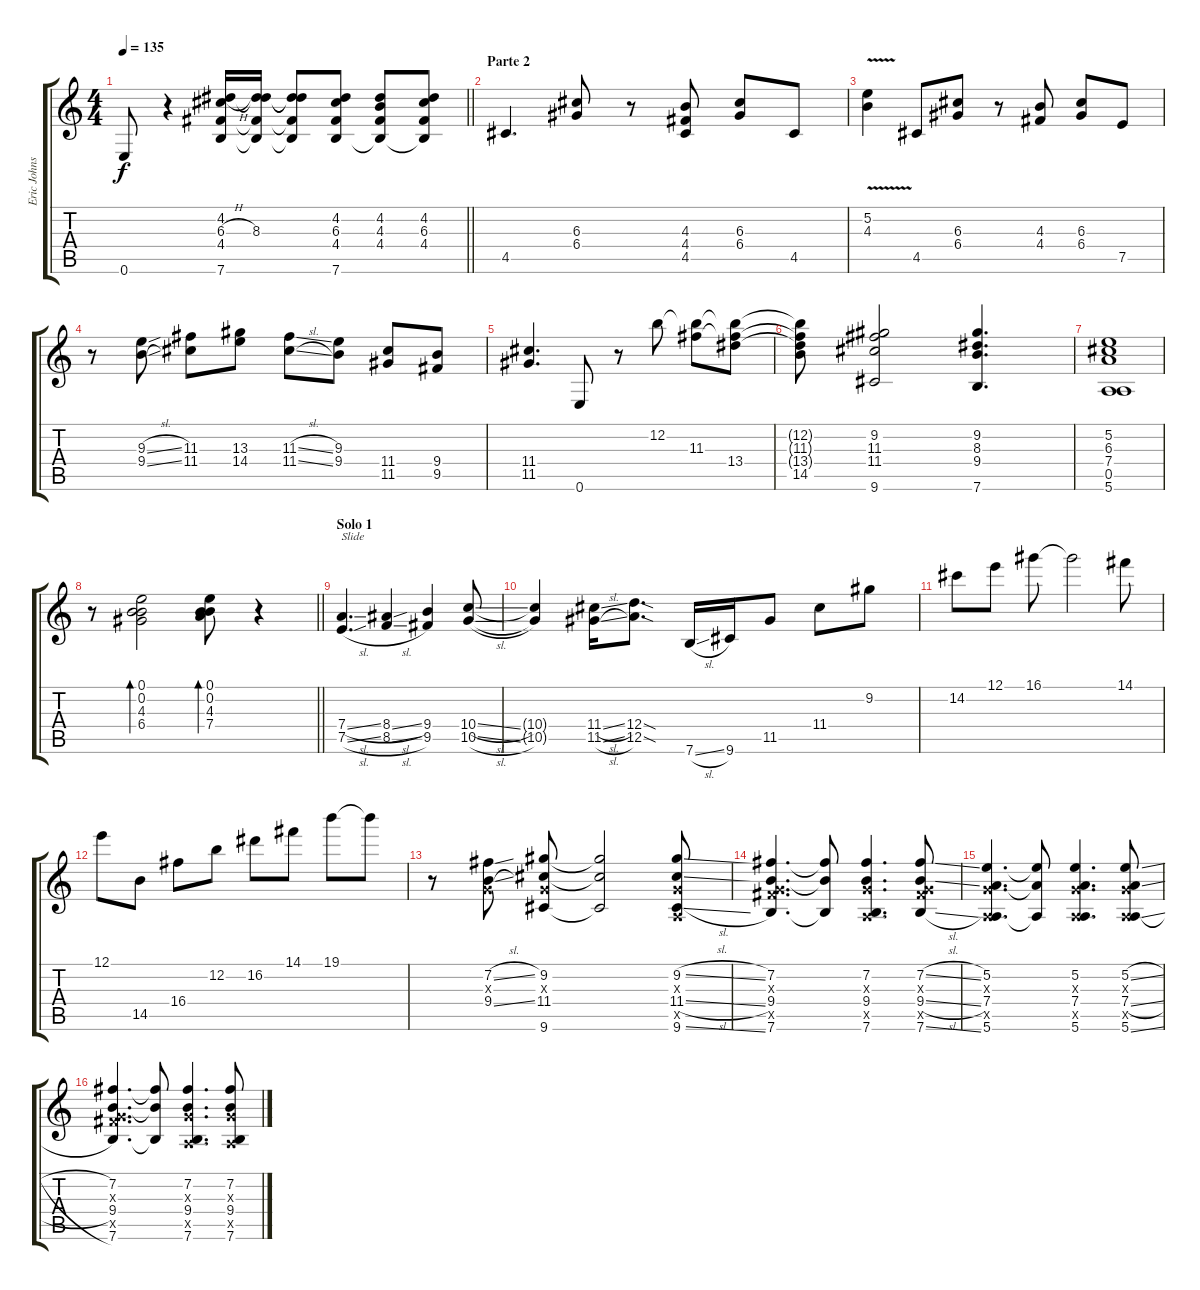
\track ("Eric Johnson (Efects)" "Eric Johns") {instrument acousticguitarsteel}
\staff {score tabs}
\tuning (E4 B3 G3 D3 A2 E2) {hide}
\ts (4 4)
\tempo 135
\clef g2
\barLineRight lightlight
\ks c
0.6.8{dy f} r.4 (4.2 6.3{h} 4.4 7.6).16 (4.2{t} 8.3 4.4{t} 7.6{t}).16 (4.2{t} 8.3{t} 4.4{t} 7.6{t}).8 (4.2 6.3 4.4 7.6).8 (4.2 4.3 4.4 7.6{t}).8 (4.2 6.3 4.4 7.6{t}).8 |
\section ("" "Parte 2")
4.5.4{d} (6.3 6.4).8 r.8 (4.3 4.4 4.5).8 (6.3 6.4).8 4.5.8 |
(5.2{v} 4.3{v}).4 4.5.8 (6.3 6.4).8 r.8 (4.3 4.4).8 (6.3 6.4).8 7.5.8 |
r.8 (9.3{sl} 9.4{sl}).8 (11.3 11.4).8 (13.3 14.4).8 (11.3{sl} 11.4{sl}).8 (9.3 9.4).8 (11.4 11.5).8 (9.4 9.5).8 |
(11.4 11.5).4{d} 0.6.8 r.8 12.2.8 (12.2{t} 11.3).8 (12.2{t} 11.3{t} 13.4).8 |
(12.2{t} 11.3{t} 13.4{t} 14.5).8 (9.2 11.3 11.4 9.6).2 (9.2 8.3 9.4 7.6).4{d} |
(5.2 6.3 7.4 0.5 5.6).1 |
\barLineRight lightlight
r.8 (0.1 0.2 4.3 6.4).2{bd 120} (0.1 0.2 4.3 7.4).8{bd 120} r.4 |
\section ("" "Solo 1")
(7.4{sl} 7.5{sl}).4{d txt "Slide"} (8.4{sl} 8.5{sl}).4 (9.4 9.5).4 (10.4{sl} 10.5{sl}).8 |
(10.4{t} 10.5{t}).4 (11.4{sl} 11.5{sl}).16 (12.4{sod} 12.5{sod}).8{d} 7.6{sl}.16 9.6.16 11.5.8 11.4.8 9.2.8 |
14.2.8 12.1.8 16.1.8 16.1{t}.2 14.1.8 |
12.1.8 14.5.8 16.4.8 12.2.8 16.2.8 14.1.8 19.1.8 19.1{t}.8 |
r.8 (7.2{sl} 0.3{x} 9.4{sl}).8 (9.2 0.3{x} 11.4 9.6).8 (9.2{t} 11.4{t} 9.6{t}).2 (9.2{sl} 0.3{x} 11.4{sl} 0.5{x} 9.6{sl}).8 |
(7.2 0.3{x} 9.4 9.5{x} 7.6).4{d} (7.2{t} 9.4{t} 7.6{t}).8 (7.2 0.3{x} 9.4 0.5{x} 7.6).4{d} (7.2{sl} 0.3{x} 9.4{sl} 9.5{x} 7.6{sl}).8 |
(5.2 0.3{x} 7.4 0.5{x} 5.6).4{d} (5.2{t} 7.4{t} 5.6{t}).8 (5.2 0.3{x} 7.4 0.5{x} 5.6).4{d} (5.2{sl} 0.3{x} 7.4{sl} 0.5{x} 5.6{sl}).8 |
(7.2 0.3{x} 9.4 9.5{x} 7.6).4{d} (7.2{t} 9.4{t} 7.6{t}).8 (7.2 0.3{x} 9.4 0.5{x} 7.6).4{d} (7.2 0.3{x} 9.4 0.5{x} 7.6).8
